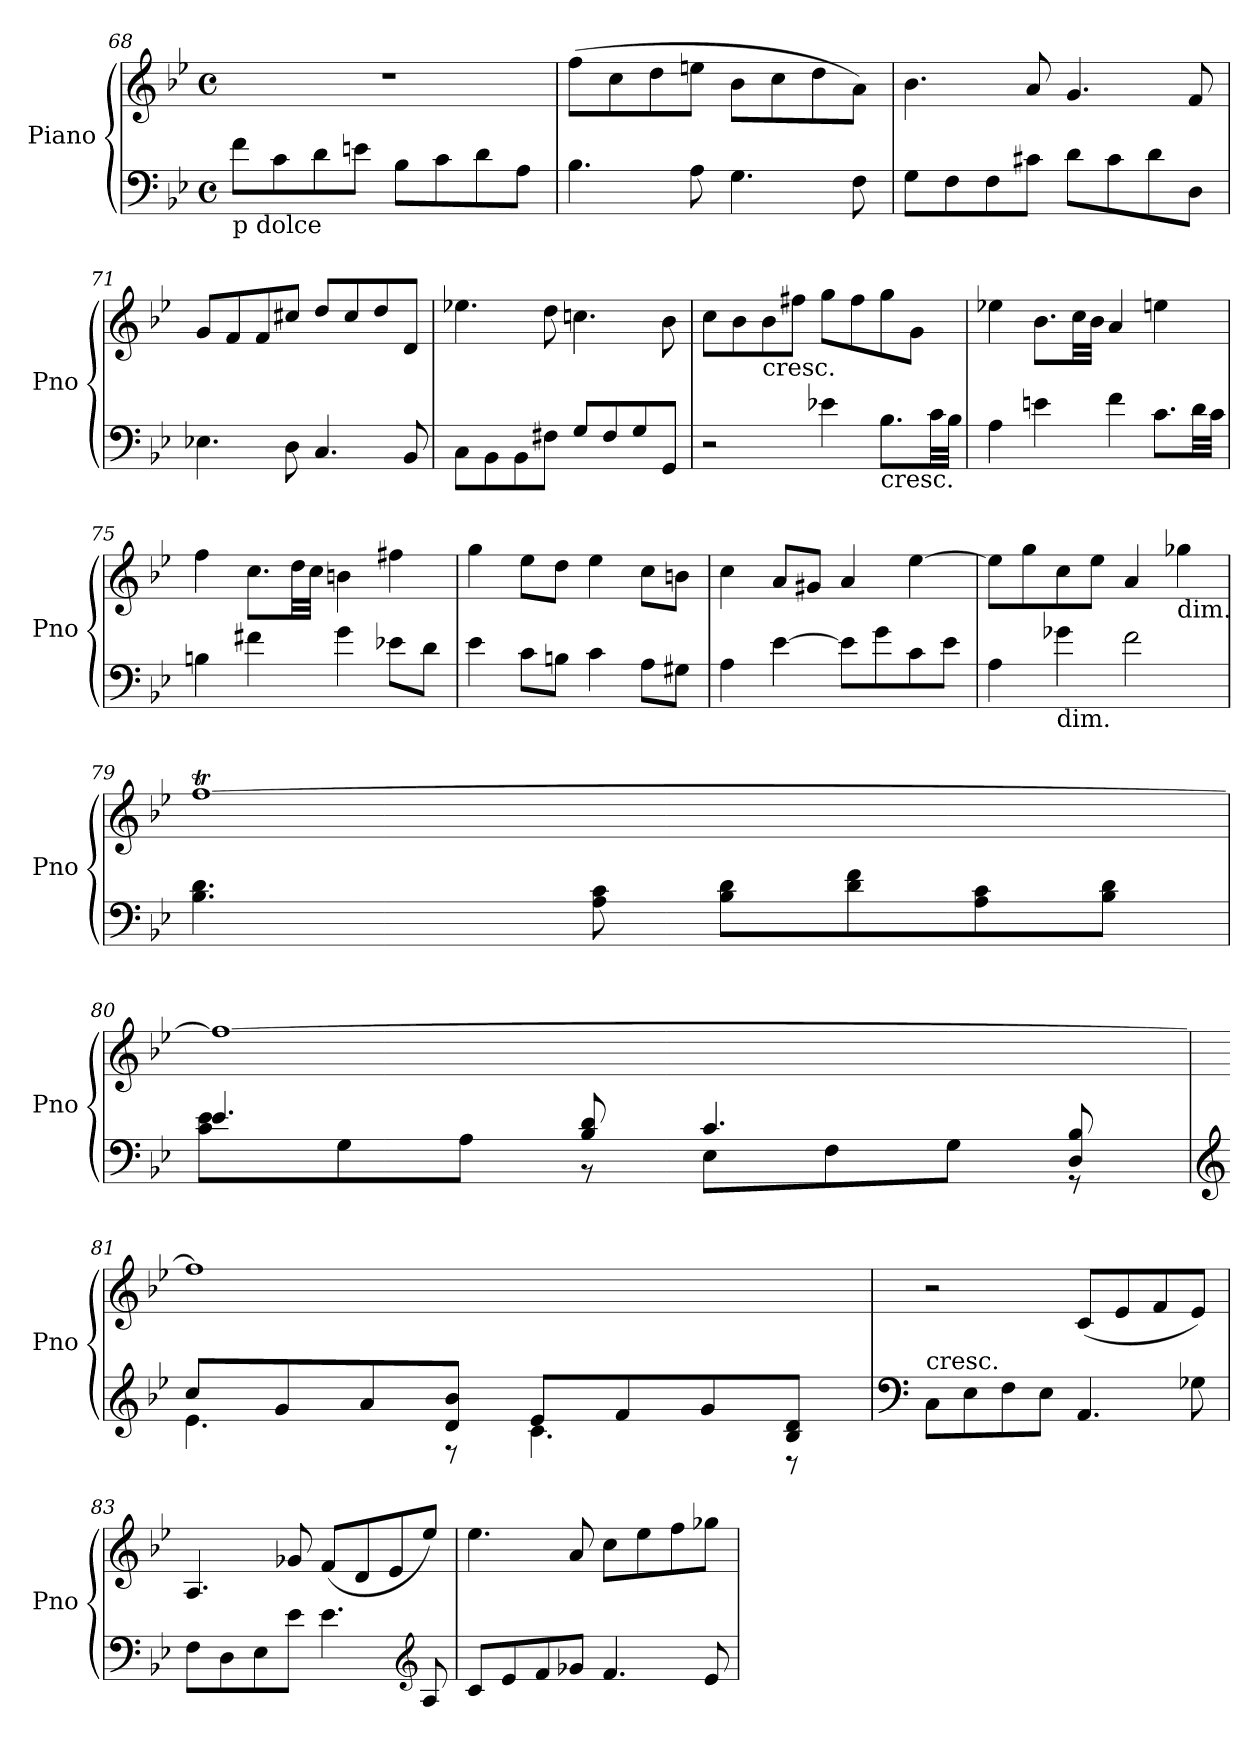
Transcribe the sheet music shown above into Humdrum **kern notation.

**kern	**kern
*part1	*part1
*staff2	*staff1
*I"Piano	*
*I'Pno	*
*clefF4	*clefG2
*k[b-e-]	*k[b-e-]
*B-:	*B-:
*M4/4	*M4/4
*met(c)	*met(c)
=68	=68
!LO:TX:b:t=p dolce	!
8f\L	1r
8c\	.
8d\	.
8en\J	.
8B-\L	.
8c\	.
8d\	.
8A\J	.
!!LO:LB:g=z
=69	=69
4.B-\	(>8ff\L
.	8cc\
.	8dd\
8A\	8een\J
4.G\	8b-\L
.	8cc\
.	8dd\
8F\	8a\J)
=70	=70
8G\L	4.b-\
8F\	.
8F\	.
8c#X\J	8a/
8d\L	4.g/
8c#\	.
8d\	.
8D\J	8f/
=71	=71
4.E-X\	8g/L
.	8f/
.	8f/
8D\	8cc#X/J
4.C/	8dd/L
.	8cc#/
.	8dd/
8BB-/	8d/J
=72	=72
8C\L	4.ee-X\
8BB-\	.
8BB-\	.
8F#X\J	8dd\
8G/L	4.ccn\
8F#/	.
8G/	.
8GG/J	8b-\
!!LO:LB:g=z
=73	=73
2r	8cc\L
.	8b-\
!	!LO:TX:b:t=cresc.
.	8b-\
.	8ff#X\J
4e-X\	8gg\L
.	8ff#\
!LO:TX:b:t=cresc.	!
8.B-\L	8gg\
.	8g\J
32c\LL	.
32B-\JJJ	.
=74	=74
4A\	4ee-X\
4en\	8.b-\L
.	32cc\LL
.	32b-\JJJ
4f\	4a/
8.c\L	4een\
32d\LL	.
32c\JJJ	.
=75	=75
4Bn\	4ff\
4f#X\	8.cc\L
.	32dd\LL
.	32cc\JJJ
4g\	4bn\
8e-X\L	4ff#X\
8d\J	.
=76	=76
4e-\	4gg\
8c\L	8ee-\L
8Bn\J	8dd\J
4c\	4ee-\
8A\L	8cc\L
8G#X\J	8bn\J
!!LO:LB:g=z
=77	=77
4A\	4cc\
[4e-\	8a/L
.	8g#X/J
8e-\L]	4a/
8g\	.
8c\	[4ee-\
8e-\J	.
=78	=78
4A\	8ee-\L]
.	8gg\
!LO:TX:b:t=dim.	!
4g-X\	8cc\
.	8ee-\J
2f\	4a/
!	!LO:TX:b:t=dim.
.	4gg-X\
=79	=79
*	*^
4.B-\ 4.d\	[1ffT	32ryy
.	.	32ggnLLLyy
.	.	32ffyy
.	.	32ggyy
.	.	32ffyy
.	.	32ggyy
.	.	32ffyy
.	.	32ggJJJyy
.	.	32ffLLLyy
.	.	32ggyy
.	.	32ffyy
.	.	32ggyy
8A\ 8c\	.	32ffyy
.	.	32ggyy
.	.	32ffyy
.	.	32ggJJJyy
8B-\ 8d\L	.	32ffLLLyy
.	.	32ggyy
.	.	32ffyy
.	.	32ggyy
8d\ 8f\	.	32ffyy
.	.	32ggyy
.	.	32ffyy
.	.	32ggJJJyy
8A\ 8c\	.	32ffLLLyy
.	.	32ggyy
.	.	32ffyy
.	.	32ggyy
8B-\ 8d\J	.	32ffyy
.	.	32ggyy
.	.	32ffyy
.	.	32ggJJJyy
!!LO:LB:g=z	!!
=80	=80	=80
*^	*	*
4.e-/	8c\ 8e-\L	1ff_	32ryy
.	.	.	32ggLLLyy
.	.	.	32ffyy
.	.	.	32ggyy
.	8G\	.	32ffyy
.	.	.	32ggyy
.	.	.	32ffyy
.	.	.	32ggJJJyy
.	8A\J	.	32ffLLLyy
.	.	.	32ggyy
.	.	.	32ffyy
.	.	.	32ggyy
8B-/ 8d/	8r	.	32ffyy
.	.	.	32ggyy
.	.	.	32ffyy
.	.	.	32ggJJJyy
4.c/	8E-\L	.	32ffLLLyy
.	.	.	32ggyy
.	.	.	32ffyy
.	.	.	32ggyy
.	8F\	.	32ffyy
.	.	.	32ggyy
.	.	.	32ffyy
.	.	.	32ggJJJyy
.	8G\J	.	32ffLLLyy
.	.	.	32ggyy
.	.	.	32ffyy
.	.	.	32ggyy
8D/ 8B-/	8r	.	32ffyy
.	.	.	32ggyy
.	.	.	32ffyy
.	.	.	32ggJJJyy
!!LO:PB:g=z	!!
=81	=81	=81	=81
*clefG2	*	*	*
8cc/L	4.e-\	1ff]	32ryy
.	.	.	32ggLLLyy
.	.	.	32ffyy
.	.	.	32ggyy
8g/	.	.	32ffyy
.	.	.	32ggyy
.	.	.	32ffyy
.	.	.	32ggJJJyy
8a/	.	.	32ffLLLyy
.	.	.	32ggyy
.	.	.	32ffyy
.	.	.	32ggyy
8d/ 8b-/J	8r	.	32ffyy
.	.	.	32ggyy
.	.	.	32ffyy
.	.	.	32ggJJJyy
8e-/L	4.c\	.	32ffLLLyy
.	.	.	32ggyy
.	.	.	32ffyy
.	.	.	32ggyy
8f/	.	.	32ffyy
.	.	.	32ggyy
.	.	.	32ffyy
.	.	.	32ggJJJyy
8g/	.	.	32ffLLLyy
.	.	.	32ggyy
.	.	.	32ffyy
.	.	.	32ggyy
8B-/ 8d/J	8r	.	32ffyy
.	.	.	32ggyy
.	.	.	32ffTTTyy
.	.	.	32ggJJJyy
*v	*v	*	*
*	*v	*v
=82	=82
*clefF4	*
*	*^
!LO:TX:a:t=cresc.	!	!
*	*v	*v
8C\L	2r
8E-\	.
8F\	.
8E-\J	.
4.AA/	(<8c/L
.	8e-/
.	8f/
8G-X\	8e-/J)
=83	=83
8F\L	4.A/
8D\	.
8E-\	.
8e-\J	8g-X/
4.e-\	(<8f/L
.	8d/
.	8e-/
*clefG2	*
8A/	8ee-/J)
!!LO:LB:g=z
=84	=84
8c/L	4.ee-\
8e-/	.
8f/	.
8g-X/J	8a/
4.f/	8cc\L
.	8ee-\
.	8ff\
8e-/	8gg-X\J
=	=
*-	*-
